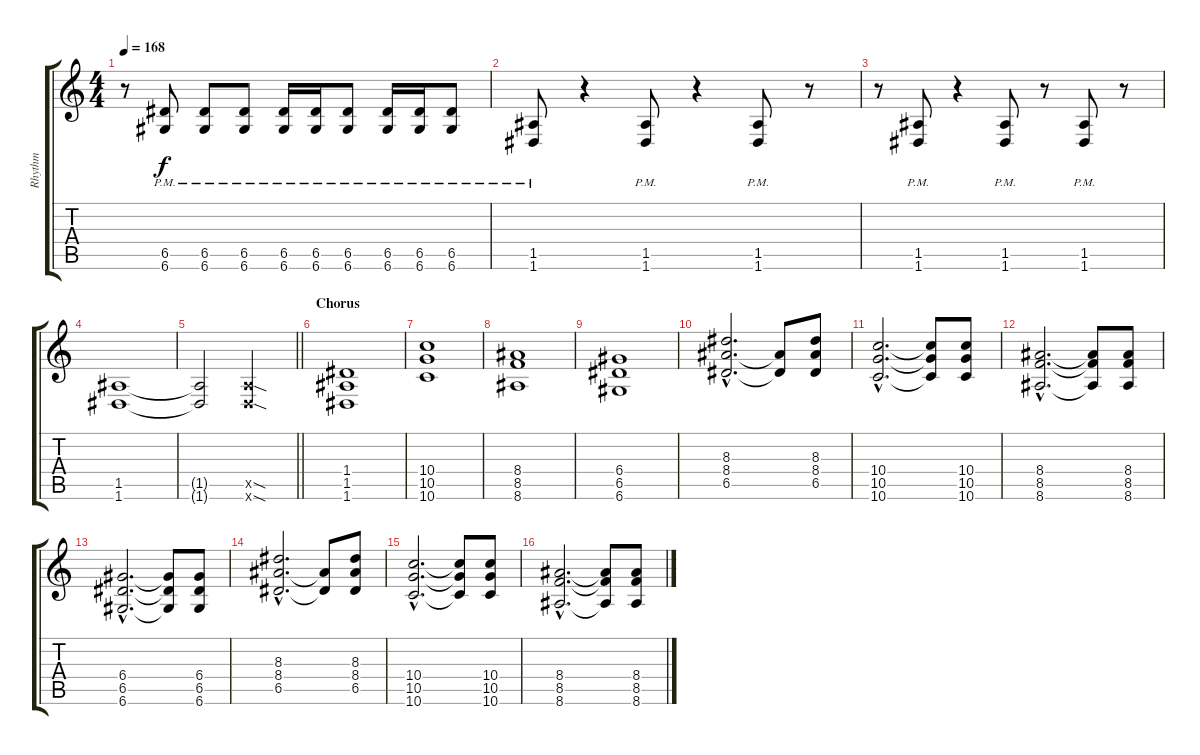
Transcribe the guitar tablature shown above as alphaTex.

\track ("Rhythm" "Rhythm") {instrument overdrivenguitar}
\staff {score tabs}
\tuning (E4 B3 G3 D3 A2 D2) {hide}
\ts (4 4)
\tempo 168
\clef g2
\ks c
r.8{dy f} (6.5{pm} 6.6{pm}).8 (6.5{pm} 6.6{pm}).8 (6.5{pm} 6.6{pm}).8 (6.5{pm} 6.6{pm}).16 (6.5{pm} 6.6{pm}).16 (6.5{pm} 6.6{pm}).8 (6.5{pm} 6.6{pm}).16 (6.5{pm} 6.6{pm}).16 (6.5{pm} 6.6{pm}).8 |
(1.5{pm} 1.6{pm}).8 r.4 (1.5{pm} 1.6{pm}).8 r.4 (1.5{pm} 1.6{pm}).8 r.8 |
r.8 (1.5{pm} 1.6{pm}).8 r.4 (1.5{pm} 1.6{pm}).8 r.8 (1.5{pm} 1.6{pm}).8 r.8 |
(1.5 1.6).1 |
\barLineRight lightlight
(1.5{t} 1.6{t}).2 (0.5{sod x} 0.6{sod x}).2 |
\section ("" "Chorus")
(1.4 1.5 1.6).1 |
(10.4 10.5 10.6).1 |
(8.4 8.5 8.6).1 |
(6.4 6.5 6.6).1 |
(8.3{hac} 8.4{hac} 6.5{hac}).2{d} (8.4{t} 6.5{t}).8 (8.3 8.4 6.5).8 |
(10.4{hac} 10.5{hac} 10.6{hac}).2{d} (10.4{t} 10.5{t} 10.6{t}).8 (10.4 10.5 10.6).8 |
(8.4{hac} 8.5{hac} 8.6{hac}).2{d} (8.4{t} 8.5{t} 8.6{t}).8 (8.4 8.5 8.6).8 |
(6.4{hac} 6.5{hac} 6.6{hac}).2{d} (6.4{t} 6.5{t} 6.6{t}).8 (6.4 6.5 6.6).8 |
(8.3{hac} 8.4{hac} 6.5{hac}).2{d} (8.4{t} 6.5{t}).8 (8.3 8.4 6.5).8 |
(10.4{hac} 10.5{hac} 10.6{hac}).2{d} (10.4{t} 10.5{t} 10.6{t}).8 (10.4 10.5 10.6).8 |
(8.4{hac} 8.5{hac} 8.6{hac}).2{d} (8.4{t} 8.5{t} 8.6{t}).8 (8.4 8.5 8.6).8
